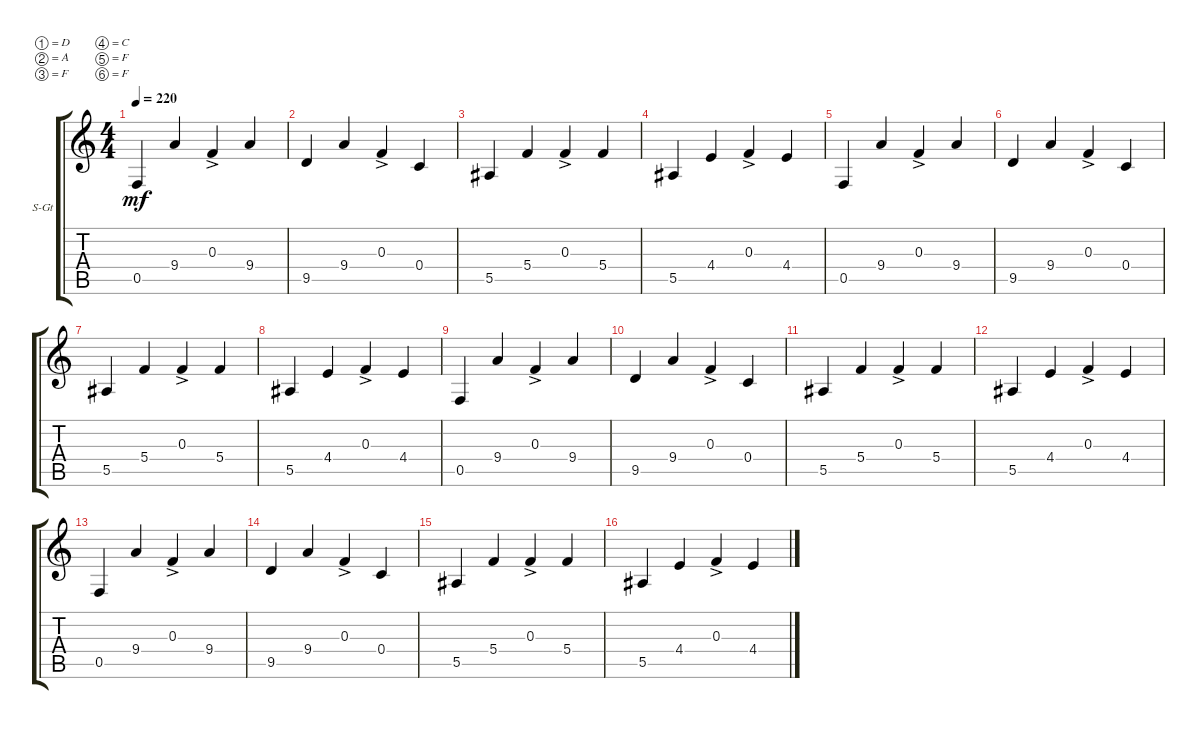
\defaultSystemsLayout 4
\bracketExtendMode groupsimilarinstruments
\firstSystemTrackNameOrientation horizontal
\otherSystemsTrackNameOrientation horizontal
\track ("Steel Guitar" "S-Gt") {instrument acousticguitarsteel}
\staff {score tabs}
\tuning (D4 A3 F3 C3 F2 F2)
\ts (4 4)
\tempo 220
\clef g2
\ks c
0.5.4{dy mf instrument acousticguitarsteel} 9.4.4 0.3{ac}.4 9.4.4 |
9.5.4 9.4.4 0.3{ac}.4 0.4.4 |
5.5.4 5.4.4 0.3{ac}.4 5.4.4 |
5.5.4 4.4.4 0.3{ac}.4 4.4.4 |
0.5.4 9.4.4 0.3{ac}.4 9.4.4 |
9.5.4 9.4.4 0.3{ac}.4 0.4.4 |
5.5.4 5.4.4 0.3{ac}.4 5.4.4 |
5.5.4 4.4.4 0.3{ac}.4 4.4.4 |
0.5.4 9.4.4 0.3{ac}.4 9.4.4 |
9.5.4 9.4.4 0.3{ac}.4 0.4.4 |
5.5.4 5.4.4 0.3{ac}.4 5.4.4 |
5.5.4 4.4.4 0.3{ac}.4 4.4.4 |
0.5.4 9.4.4 0.3{ac}.4 9.4.4 |
9.5.4 9.4.4 0.3{ac}.4 0.4.4 |
5.5.4 5.4.4 0.3{ac}.4 5.4.4 |
5.5.4 4.4.4 0.3{ac}.4 4.4.4
